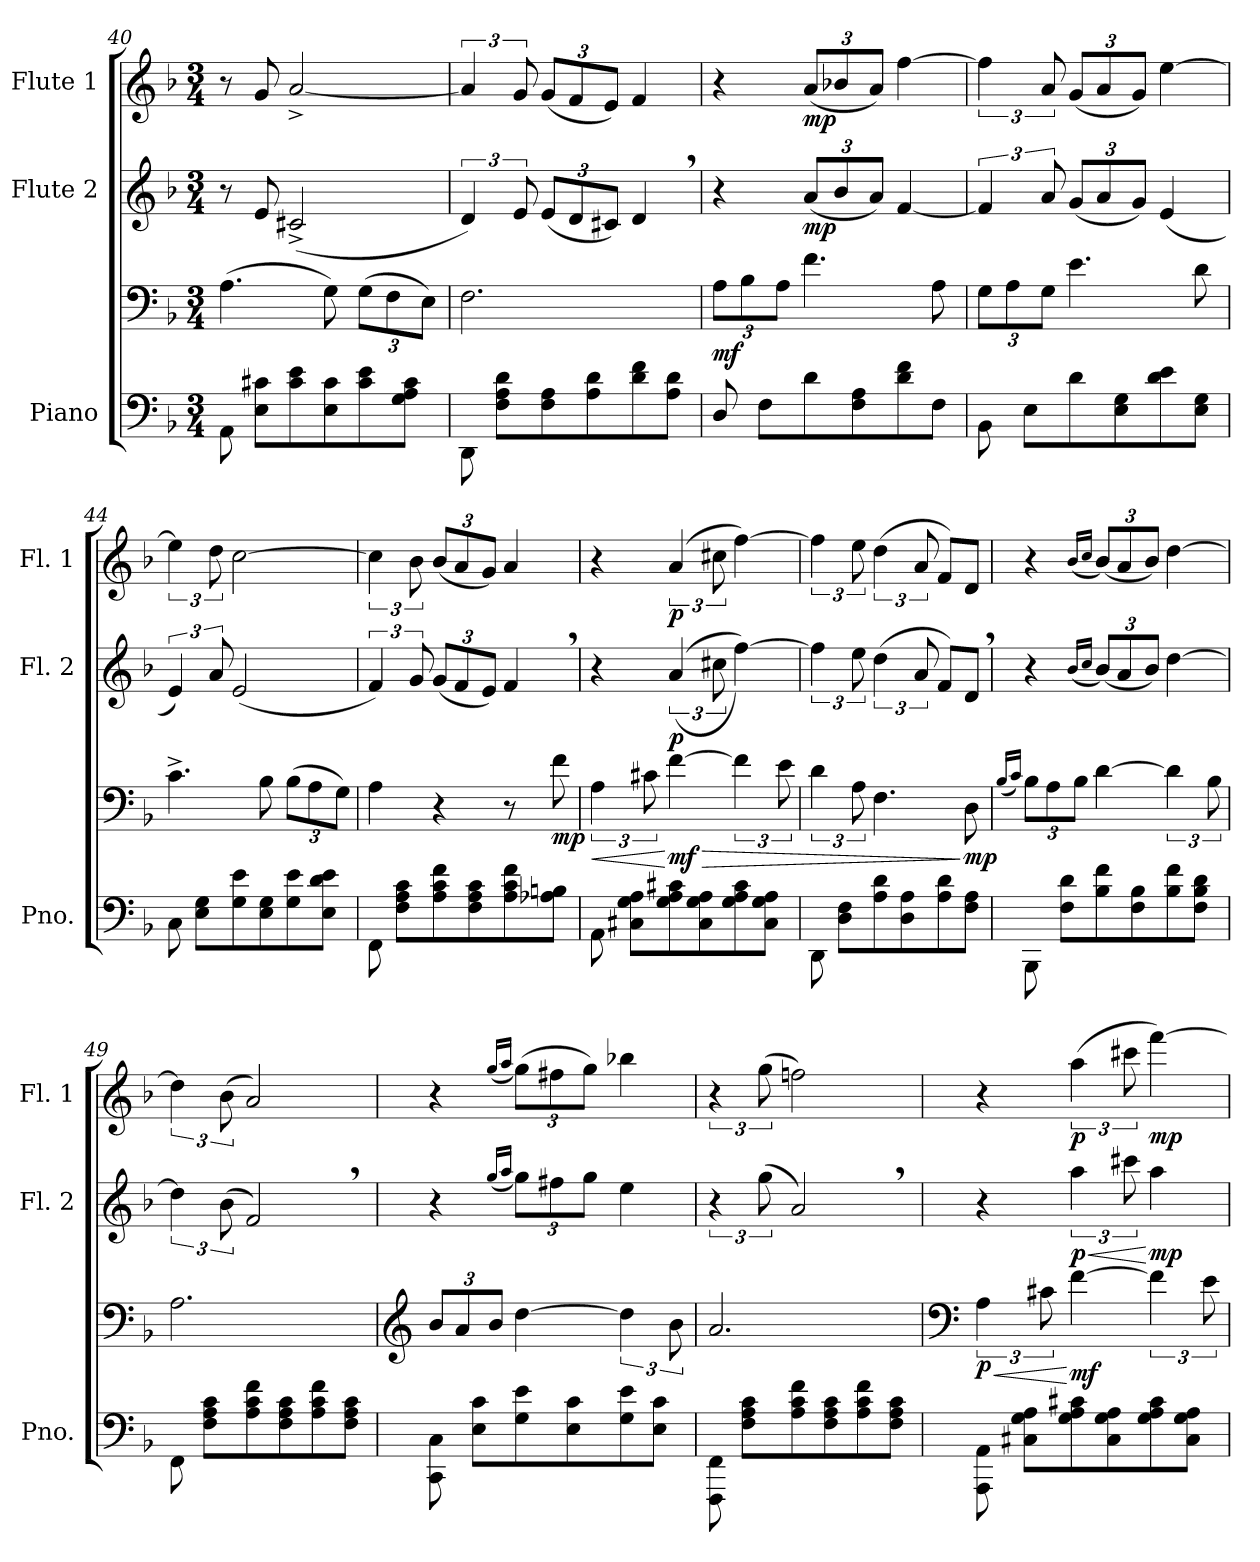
**kern	**kern	**dynam	**kern	**dynam	**kern	**dynam
*part3	*part3	*part3	*part2	*part2	*part1	*part1
*staff4	*staff3	*staff3/4	*staff2	*staff2	*staff1	*staff1
*I"Piano	*	*	*I"Flute 2	*	*I"Flute 1	*
*I'Pno.	*	*	*I'Fl. 2	*	*I'Fl. 1	*
*clefF4	*clefF4	*	*clefG2	*	*clefG2	*
*k[b-]	*k[b-]	*	*k[b-]	*	*k[b-]	*
*M3/4	*M3/4	*	*M3/4	*	*M3/4	*
=40	=40	=40	=40	=40	=40	=40
8AA\	(>4.A\	.	8r	.	8r	.
8E\ 8c#X\L	.	.	8e/	.	8g/	.
8c#\ 8e\	.	.	(<2c#X^/	.	[2a^/	.
8E\ 8c#\	8G\)	.	.	.	.	.
*	*Xbrackettup	*	*	*	*	*
8c#\ 8e\	(>12G\L	.	.	.	.	.
.	12F\	.	.	.	.	.
8G\ 8A\ 8c#\J	.	.	.	.	.	.
.	12E\J)	.	.	.	.	.
=41	=41	=41	=41	=41	=41	=41
8DD\	2.F\	.	6d/)	.	6a/]	.
8F\ 8A\ 8d\L	.	.	.	.	.	.
.	.	.	12e/	.	12g/	.
*	*	*	*Xbrackettup	*	*Xbrackettup	*
8F\ 8A\	.	.	(<12e/L	.	(<12g/L	.
.	.	.	12d/	.	12f/	.
8A\ 8d\	.	.	.	.	.	.
.	.	.	12c#X/J)	.	12e/J)	.
8d\ 8f\	.	.	4d,/	.	4f/	.
8A\ 8d\J	.	.	.	.	.	.
=42	=42	=42	=42	=42	=42	=42
!	!	!LO:DY:b	!	!	!	!
8D/	12A\L	mf	4r	.	4r	.
.	12B-\	.	.	.	.	.
8F\L	.	.	.	.	.	.
.	12A\J	.	.	.	.	.
!	!	!	!	!LO:DY:b	!	!LO:DY:b
8d\	4.f\	.	(<12a/L	mp	(<12a/L	mp
.	.	.	12b-/	.	12b-X/	.
8F\ 8A\	.	.	.	.	.	.
.	.	.	12a/J)	.	12a/J)	.
8d\ 8f\	.	.	[4f/	.	[4ff\	.
8F\J	8A\	.	.	.	.	.
=43	=43	=43	=43	=43	=43	=43
*	*	*	*brackettup	*	*brackettup	*
8BB-\	12G\L	.	6f/]	.	6ff\]	.
.	12A\	.	.	.	.	.
8E\L	.	.	.	.	.	.
.	12G\J	.	12a/	.	12a/	.
*	*	*	*Xbrackettup	*	*Xbrackettup	*
8d\	4.e\	.	(<12g/L	.	(<12g/L	.
.	.	.	12a/	.	12a/	.
8E\ 8G\	.	.	.	.	.	.
.	.	.	12g/J)	.	12g/J)	.
8d\ 8e\	.	.	(<4e/	.	[4ee\	.
8E\ 8G\J	8d\	.	.	.	.	.
!!LO:LB:g=z
=44	=44	=44	=44	=44	=44	=44
*	*	*	*brackettup	*	*brackettup	*
8C\	4.c^\	.	6e/)	.	6ee\]	.
8E\ 8G\L	.	.	.	.	.	.
.	.	.	12a/	.	12dd\	.
8G\ 8e\	.	.	(<2e/	.	[2cc\	.
8E\ 8G\	8B-\	.	.	.	.	.
8G\ 8e\	(>12B-\L	.	.	.	.	.
.	12A\	.	.	.	.	.
8E\ 8d\ 8e\J	.	.	.	.	.	.
.	12G\J)	.	.	.	.	.
=45	=45	=45	=45	=45	=45	=45
8FF\	4A\	.	6f/)	.	6cc\]	.
8F\ 8A\ 8c\L	.	.	.	.	.	.
.	.	.	12g/	.	12b-\	.
*	*	*	*Xbrackettup	*	*Xbrackettup	*
8A\ 8c\ 8f\	4r	.	(<12g/L	.	(<12b-/L	.
.	.	.	12f/	.	12a/	.
8F\ 8A\ 8c\	.	.	.	.	.	.
.	.	.	12e/J)	.	12g/J)	.
8A\ 8c\ 8f\	8r	.	4f,/	.	4a/	.
!	!	!LO:DY:b	!	!	!	!
8A-X\ 8Bn\J	8f\	mp	.	.	.	.
=46	=46	=46	=46	=46	=46	=46
*	*brackettup	*	*	*	*	*
!	!	!LO:HP:b	!	!	!	!
8AA\	6A\	<	4r	.	4r	.
8C#X\ 8G\ 8A\L	.	.	.	.	.	.
.	12c#X\	.	.	.	.	.
!	!	!LO:HP:n=1:b	!	!	!	!
*	*	*	*brackettup	*	*brackettup	*
!	!	!LO:DY:n=1:b	!	!LO:DY:b	!	!LO:DY:b
8G\ 8A\ 8c#X\	[4f\	[ > mf	(>(>6a/	p	(>6a/	p
8C#\ 8G\ 8A\	.	.	.	.	.	.
.	.	.	12cc#X\	.	12cc#X\	.
8G\ 8A\ 8c#\	6f\]	.	[4ff\))	.	[4ff\)	.
8C#\ 8G\ 8A\J	.	.	.	.	.	.
.	12e\	.	.	.	.	.
=47	=47	=47	=47	=47	=47	=47
8DD\	6d\	.	6ff\]	.	6ff\]	.
8D\ 8F\L	.	.	.	.	.	.
.	12A\	.	12ee\	.	12ee\	.
8A\ 8d\	4.F\	.	(>6dd\	.	(>6dd\	.
8D\ 8A\	.	.	.	.	.	.
.	.	.	12a/	.	12a/	.
8A\ 8d\	.	.	8f/L)	.	8f/L)	.
!	!	!LO:DY:n=1:b	!	!	!	!
8F\ 8A\J	8D\	] mp	8d,/J	.	8d/J	.
=48	=48	=48	=48	=48	=48	=48
.	(<16qB-/LL	.	.	.	.	.
.	16qc/JJ)	.	.	.	.	.
*	*Xbrackettup	*	*	*	*	*
8BBB-\	12B-\L	.	4r	.	4r	.
.	12A\	.	.	.	.	.
8F\ 8d\L	.	.	.	.	.	.
.	12B-\J	.	.	.	.	.
.	.	.	(<16qb-j/LL	.	(<16qb-i/LL	.
.	.	.	16qccj/JJ	.	16qcci/JJ	.
*	*	*	*Xbrackettup	*	*Xbrackettup	*
8B-\ 8f\	[4d\	.	(<12b-/L)	.	(<12b-/L)	.
.	.	.	12a/	.	12a/	.
8F\ 8B-\	.	.	.	.	.	.
.	.	.	12b-/J)	.	12b-/J)	.
*	*brackettup	*	*	*	*	*
8B-\ 8f\	6d\]	.	[4dd\	.	[4dd\	.
8F\ 8B-\ 8d\J	.	.	.	.	.	.
.	12B-\	.	.	.	.	.
=49	=49	=49	=49	=49	=49	=49
*	*	*	*brackettup	*	*brackettup	*
8FF\	2.A\	.	6dd\]	.	6dd\]	.
8F\ 8A\ 8c\L	.	.	.	.	.	.
.	.	.	(>12b-\	.	(>12b-\	.
8A\ 8c\ 8f\	.	.	2f,/)	.	2a/)	.
8F\ 8A\ 8c\	.	.	.	.	.	.
8A\ 8c\ 8f\	.	.	.	.	.	.
8F\ 8A\ 8c\J	.	.	.	.	.	.
!!LO:PB:g=z
=50	=50	=50	=50	=50	=50	=50
*	*clefG2	*	*	*	*	*
*	*Xbrackettup	*	*	*	*	*
8CC\ 8C\	12b-/L	.	4r	.	4r	.
.	12a/	.	.	.	.	.
8E\ 8c\L	.	.	.	.	.	.
.	12b-/J	.	.	.	.	.
.	.	.	(<16qggj/LL	.	(<16qggi/LL	.
.	.	.	16qaaj/JJ	.	16qaai/JJ	.
*	*	*	*Xbrackettup	*	*Xbrackettup	*
8G\ 8e\	[4dd\	.	12gg\L)	.	(>12gg\L)	.
.	.	.	12ff#X\	.	12ff#X\	.
8E\ 8c\	.	.	.	.	.	.
.	.	.	12gg\J	.	12gg\J)	.
*	*brackettup	*	*	*	*	*
8G\ 8e\	6dd\]	.	4ee\	.	4bb-X\	.
8E\ 8c\J	.	.	.	.	.	.
.	12b-\	.	.	.	.	.
=51	=51	=51	=51	=51	=51	=51
*	*	*	*brackettup	*	*brackettup	*
8FFF\ 8FF\	2.a/	.	6r	.	6r	.
8F\ 8A\ 8c\L	.	.	.	.	.	.
.	.	.	(>12gg\	.	(>12gg\	.
8A\ 8c\ 8f\	.	.	2a,/)	.	2ffn\)	.
8F\ 8A\ 8c\	.	.	.	.	.	.
8A\ 8c\ 8f\	.	.	.	.	.	.
8F\ 8A\ 8c\J	.	.	.	.	.	.
=52	=52	=52	=52	=52	=52	=52
*	*clefF4	*	*	*	*	*
!	!	!LO:HP:b	!	!	!	!
!	!	!LO:DY:n=1:b	!	!	!	!
8AAA\ 8AA\	6A\	< p	4r	.	4r	.
8C#X\ 8G\ 8A\L	.	.	.	.	.	.
.	12c#X\	.	.	.	.	.
!	!	!LO:DY:n=2:b	!	!LO:HP:b	!	!
!	!	!	!	!LO:DY:n=1:b	!	!LO:DY:b
8G\ 8A\ 8c#X\	[4f\	[ mf	6aa\	< p	(>6aa\	p
8C#\ 8G\ 8A\	.	.	.	.	.	.
.	.	.	12ccc#X\	.	12ccc#X\	.
!	!	!	!	!LO:DY:n=2:b	!	!LO:DY:b
8G\ 8A\ 8c#\	6f\]	.	4aa\	[ mp	[4fff\)	mp
8C#\ 8G\ 8A\J	.	.	.	.	.	.
.	12e\	.	.	.	.	.
=	=	=	=	=	=	=
*-	*-	*-	*-	*-	*-	*-
